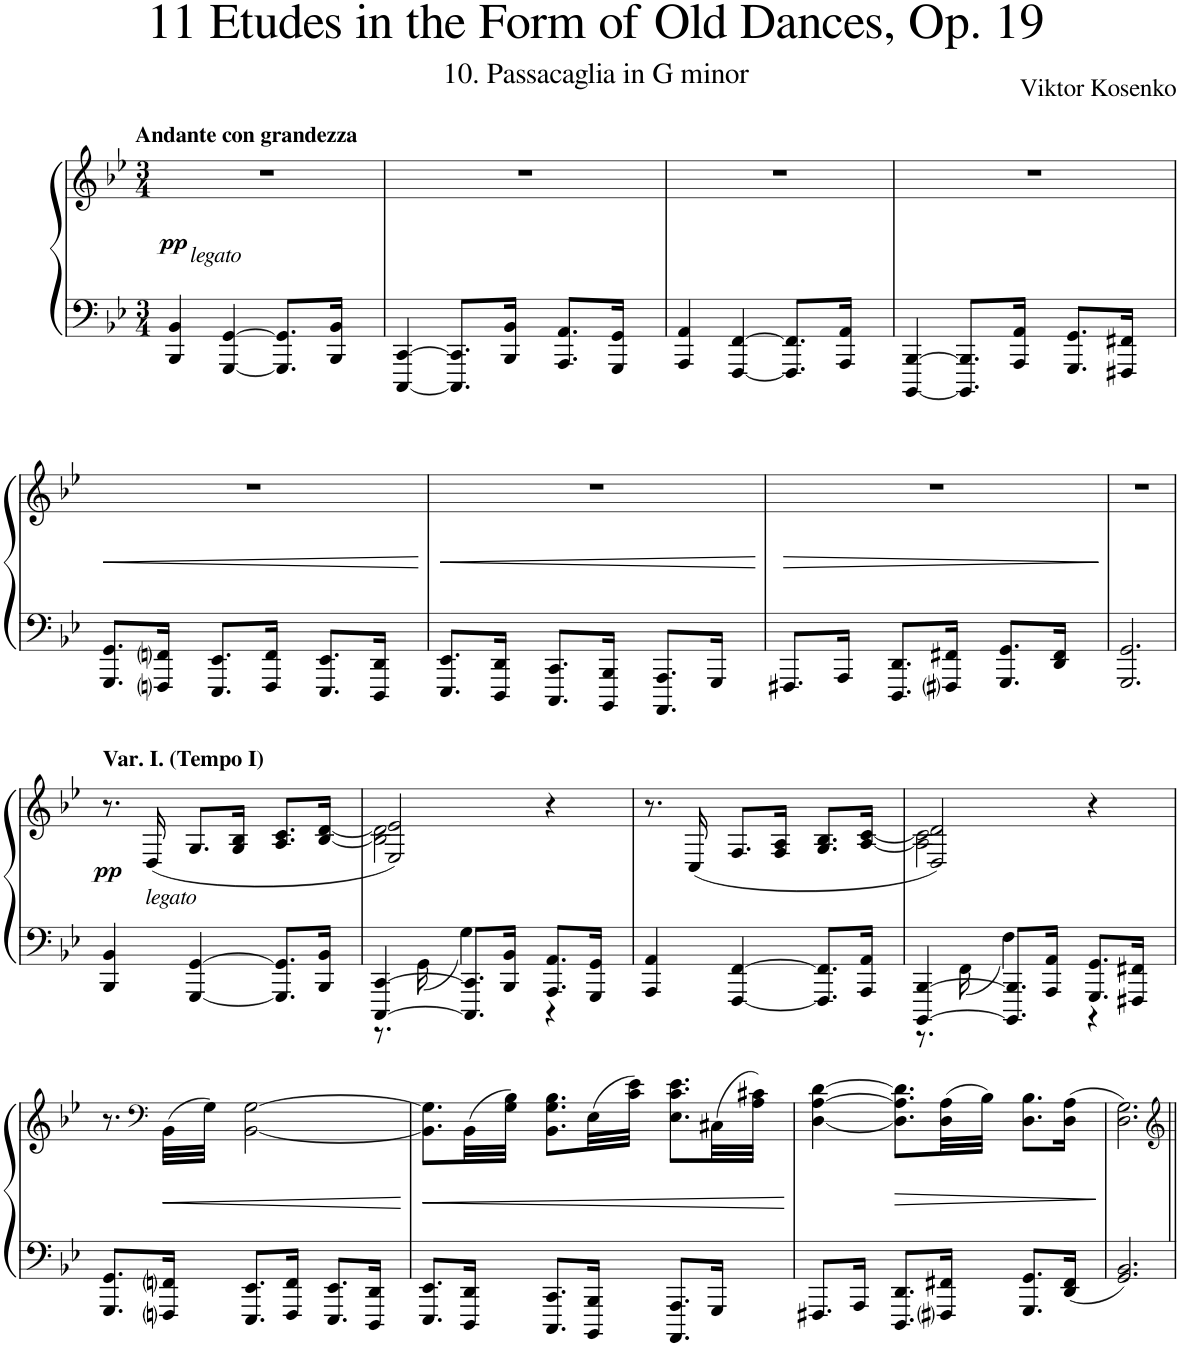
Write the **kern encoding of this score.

**kern	**kern	**dynam
*part1	*part1	*part1
*staff2	*staff1	*staff1/2
*I"Piano	*	*
*I'Pno.	*	*
*clefF4	*clefG2	*
*k[b-e-]	*k[b-e-]	*
*M3/4	*M3/4	*
=1	=1	=1
!	!LO:TX:a:B:t=Andante con grandezza	!
!	!LO:TX:b:i:t=legato	!
!	!	!LO:DY:b
4BBB-/ 4BB-/	2.r	pp
[4GGG/ [4GG/	.	.
8.GGG/] 8.GG/]L	.	.
16BBB-/ 16BB-/Jk	.	.
=2	=2	=2
[4CCC/ [4CC/	2.r	.
8.CCC/] 8.CC/]L	.	.
16BBB-/ 16BB-/Jk	.	.
8.AAA/ 8.AA/L	.	.
16GGG/ 16GG/Jk	.	.
=3	=3	=3
4AAA/ 4AA/	2.r	.
[4FFF/ [4FF/	.	.
8.FFF/] 8.FF/]L	.	.
16AAA/ 16AA/Jk	.	.
=4	=4	=4
[4BBBB-/ [4BBB-/	2.r	.
8.BBBB-/] 8.BBB-/]L	.	.
16AAA/ 16AA/Jk	.	.
8.GGG/ 8.GG/L	.	.
16FFF#X/ 16FF#X/Jk	.	.
!!LO:LB:g=z
=5	=5	=5
!	!	!LO:HP:b
8.GGG/ 8.GG/L	2.r	<
16FFFni/ 16FFni/Jk	.	.
8.EEE-/ 8.EE-/L	.	.
16FFF/ 16FF/Jk	.	.
8.EEE-/ 8.EE-/L	.	.
16DDD/ 16DD/Jk	.	.
.	.	[
=6	=6	=6
!	!	!LO:HP:b
8.EEE-/ 8.EE-/L	2.r	<
16DDD/ 16DD/Jk	.	.
8.CCC/ 8.CC/L	.	.
16BBBB-/ 16BBB-/Jk	.	.
8.AAAA/ 8.AAA/L	.	.
16GGG/Jk	.	.
.	.	[
=7	=7	=7
!	!	!LO:HP:b
8.FFF#X/L	2.r	>
16AAA/Jk	.	.
8.DDD/ 8.DD/L	.	.
16FFF#i/ 16FF#X/Jk	.	.
8.GGG/ 8.GG/L	.	.
16DD/ 16FF#/Jk	.	.
.	.	]
=8	=8	=8
2.GGG/ 2.GG/	2.r	.
!!LO:LB:g=z
=9	=9	=9
!	!LO:TX:a:B:t=Var. I. (Tempo I)	!
!	!	!LO:DY:b
4BBB-/ 4BB-/	8.r	pp
!	!LO:TX:b:i:t=legato	!
.	(16D/	.
[4GGG/ [4GG/	8.G/L	.
.	16G/ 16B-/Jk	.
8.GGG/] 8.GG/]L	8.A/ 8.c/L	.
16BBB-/ 16BB-/Jk	[16B-/ [16d/Jk	.
=10	=10	=10
*^	*^	*
[4CCC/ [4CC/	8.r	2B-\] 2d\]	2E-/ 2e-/)	.
.	16GG\	.	.	.
8.CCC/] 8.CC/]L	4G\	.	.	.
16BBB-/ 16BB-/Jk	.	.	.	.
8.AAA/ 8.AA/L	4r	4r	4ryy	.
16GGG/ 16GG/Jk	.	.	.	.
*v	*v	*	*	*
*	*v	*v	*
=11	=11	=11
4AAA/ 4AA/	8.r	.
.	(16C/	.
[4FFF/ [4FF/	8.F/L	.
.	16F/ 16A/Jk	.
8.FFF/] 8.FF/]L	8.G/ 8.B-/L	.
16AAA/ 16AA/Jk	[16A/ [16c/Jk	.
=12	=12	=12
*^	*^	*
[4BBBB-/ [4BBB-/	8.r	2A\] 2c\]	2D/ 2d/)	.
.	16FF\	.	.	.
8.BBBB-/] 8.BBB-/]L	4F\	.	.	.
16AAA/ 16AA/Jk	.	.	.	.
8.GGG/ 8.GG/L	4r	4r	4ryy	.
16FFF#X/ 16FF#X/Jk	.	.	.	.
*v	*v	*	*	*
*	*v	*v	*
!!LO:LB:g=z
=13	=13	=13
8.GGG/ 8.GG/L	8.r	.
*	*clefF4	*
!	!	!LO:HP:b
16FFFni/ 16FFni/Jk	(32BB-\LLL	<
.	32G\JJJ)	.
8.EEE-/ 8.EE-/L	[2BB-\ [2G\	.
16FFF/ 16FF/Jk	.	.
8.EEE-/ 8.EE-/L	.	.
16DDD/ 16DD/Jk	.	.
.	.	[
=14	=14	=14
!	!	!LO:HP:b
8.EEE-/ 8.EE-/L	8.BB-\] 8.G\]L	<
16DDD/ 16DD/Jk	(32BB-\LL	.
.	32G\ 32B-\JJJ)	.
8.CCC/ 8.CC/L	8.BB-\ 8.G\ 8.B-\L	.
16BBBB-/ 16BBB-/Jk	(32E-\LL	.
.	32c\ 32e-\JJJ)	.
8.AAAA/ 8.AAA/L	8.E-\ 8.c\ 8.e-\L	.
16GGG/Jk	(32C#X\LL	.
.	32A\ 32c#X\JJJ)	.
.	.	[
=15	=15	=15
8.FFF#X/L	[4D\ [4A\ [4d\	.
16AAA/Jk	.	.
!	!	!LO:HP:b
8.DDD/ 8.DD/L	8.D\] 8.A\] 8.d\]L	>
16FFF#i/ 16FF#X/Jk	(32D\ 32A\LL	.
.	32B-\JJJ)	.
8.GGG/ 8.GG/L	8.D\ 8.B-\L	.
16DD/ 16FF#/Jk	(16D\ 16A\Jk	.
.	.	]
=16	=16	=16
2.GG/ 2.BB-/	2.D\ 2.G\)	.
=||	=||	=||
*-	*-	*-
